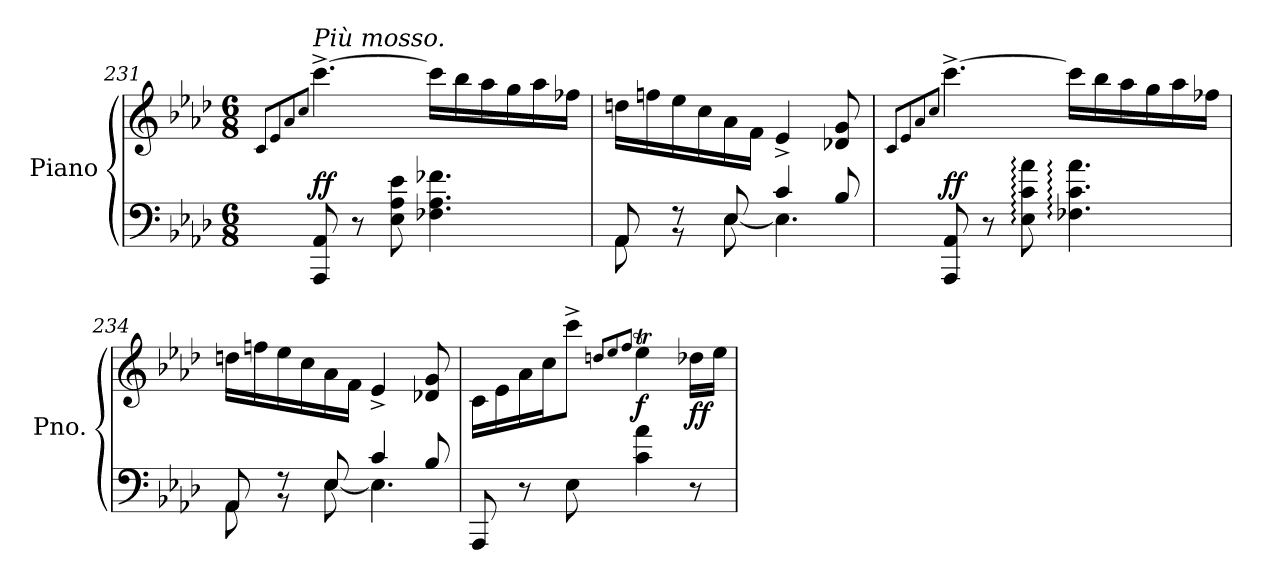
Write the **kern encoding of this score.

**kern	**kern	**dynam
*part1	*part1	*part1
*staff2	*staff1	*staff1/2
*I"Piano	*	*
*I'Pno.	*	*
*clefF4	*clefG2	*
*k[b-e-a-d-]	*k[b-e-a-d-]	*
*M6/8	*M6/8	*
=231	=231	=231
.	8qc/L	.
.	8qe-/	.
.	8qa-/	.
.	8qcc/J	.
!	!LO:TX:a:i:t=Più mosso.	!
!	!	!LO:DY:a=2
8AAA-/ 8AA-/	[4.ccc^\	ff
8r	.	.
8E-\ 8A-\ 8e-\	.	.
4.F-X\ 4.A-\ 4.f-X\	16ccc\LL]	.
.	16bb-\	.
.	16aa-\	.
.	16gg\	.
.	16aa-\	.
.	16ff-X\JJ	.
=232	=232	=232
*^	*	*
8AA-/	8AA-\	16ddn\LL	.
.	.	16ffn\	.
8r	8r	16ee-\	.
.	.	16cc\	.
8E-/	[8E-\	16a-\	.
.	.	16f\JJ	.
4c/	4.E-\]	4e-^/	.
8B-/	.	8d-X/ 8g/	.
*v	*v	*	*
!!LO:LB:g=z
=233	=233	=233
.	8qc/L	.
.	8qe-/	.
.	8qa-/	.
.	8qcc/J	.
!	!	!LO:DY:a=2
8AAA-/ 8AA-/	[4.ccc^\	ff
8r	.	.
8E-\: 8c\: 8a-\:	.	.
4.F-X\: 4.c\: 4.a-\:	16ccc\LL]	.
.	16bb-\	.
.	16aa-\	.
.	16gg\	.
.	16aa-\	.
.	16ff-X\JJ	.
=234	=234	=234
*^	*	*
8AA-/	8AA-\	16ddn\LL	.
.	.	16ffn\	.
8r	8r	16ee-\	.
.	.	16cc\	.
8E-/	[8E-\	16a-\	.
.	.	16f\JJ	.
4c/	4.E-\]	4e-^/	.
8B-/	.	8d-X/ 8g/	.
*v	*v	*	*
=235	=235	=235
8AAA-/	16c\LL	.
.	16e-\	.
8r	16a-\	.
.	16cc\J	.
8E-\	8ccc^\J	.
.	8qddn/L	.
.	8qee-/	.
.	8qff/J	.
!	!	!LO:DY:b
4c\ 4a-\	4ee-T\	f
!	!	!LO:DY:b
8r	16dd-X!\LL	ff
.	16ee-!\JJ	.
=	=	=
*-	*-	*-
